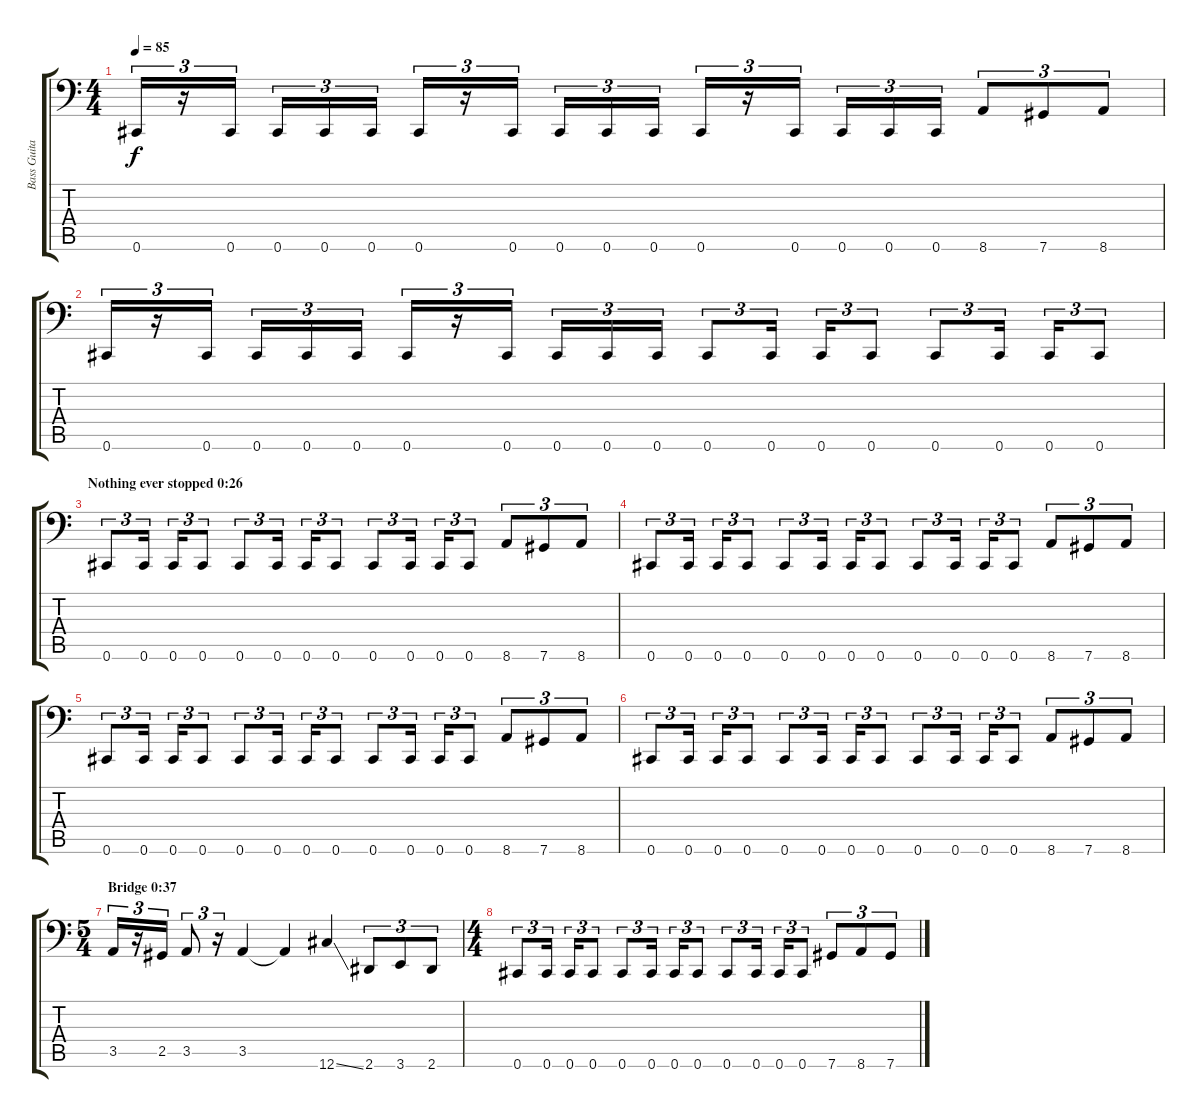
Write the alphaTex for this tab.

\track ("Bass Guitar" "Bass Guita") {instrument electricbasspick}
\staff {score tabs}
\tuning (Db3 Ab2 E2 B1 Gb1 Db1) {hide}
\ts (4 4)
\tempo 85
\clef f4
\ks c
0.6.16{tu (3 2) dy f} r.16{tu (3 2)} 0.6.16{tu (3 2)} 0.6.16{tu (3 2)} 0.6.16{tu (3 2)} 0.6.16{tu (3 2)} 0.6.16{tu (3 2)} r.16{tu (3 2)} 0.6.16{tu (3 2)} 0.6.16{tu (3 2)} 0.6.16{tu (3 2)} 0.6.16{tu (3 2)} 0.6.16{tu (3 2)} r.16{tu (3 2)} 0.6.16{tu (3 2)} 0.6.16{tu (3 2)} 0.6.16{tu (3 2)} 0.6.16{tu (3 2)} 8.6.8{tu (3 2)} 7.6.8{tu (3 2)} 8.6.8{tu (3 2)} |
0.6.16{tu (3 2)} r.16{tu (3 2)} 0.6.16{tu (3 2)} 0.6.16{tu (3 2)} 0.6.16{tu (3 2)} 0.6.16{tu (3 2)} 0.6.16{tu (3 2)} r.16{tu (3 2)} 0.6.16{tu (3 2)} 0.6.16{tu (3 2)} 0.6.16{tu (3 2)} 0.6.16{tu (3 2)} 0.6.8{tu (3 2)} 0.6.16{tu (3 2)} 0.6.16{tu (3 2)} 0.6.8{tu (3 2)} 0.6.8{tu (3 2)} 0.6.16{tu (3 2)} 0.6.16{tu (3 2)} 0.6.8{tu (3 2)} |
\section ("" "Nothing ever stopped 0:26")
0.6.8{tu (3 2)} 0.6.16{tu (3 2)} 0.6.16{tu (3 2)} 0.6.8{tu (3 2)} 0.6.8{tu (3 2)} 0.6.16{tu (3 2)} 0.6.16{tu (3 2)} 0.6.8{tu (3 2)} 0.6.8{tu (3 2)} 0.6.16{tu (3 2)} 0.6.16{tu (3 2)} 0.6.8{tu (3 2)} 8.6.8{tu (3 2)} 7.6.8{tu (3 2)} 8.6.8{tu (3 2)} |
0.6.8{tu (3 2)} 0.6.16{tu (3 2)} 0.6.16{tu (3 2)} 0.6.8{tu (3 2)} 0.6.8{tu (3 2)} 0.6.16{tu (3 2)} 0.6.16{tu (3 2)} 0.6.8{tu (3 2)} 0.6.8{tu (3 2)} 0.6.16{tu (3 2)} 0.6.16{tu (3 2)} 0.6.8{tu (3 2)} 8.6.8{tu (3 2)} 7.6.8{tu (3 2)} 8.6.8{tu (3 2)} |
0.6.8{tu (3 2)} 0.6.16{tu (3 2)} 0.6.16{tu (3 2)} 0.6.8{tu (3 2)} 0.6.8{tu (3 2)} 0.6.16{tu (3 2)} 0.6.16{tu (3 2)} 0.6.8{tu (3 2)} 0.6.8{tu (3 2)} 0.6.16{tu (3 2)} 0.6.16{tu (3 2)} 0.6.8{tu (3 2)} 8.6.8{tu (3 2)} 7.6.8{tu (3 2)} 8.6.8{tu (3 2)} |
0.6.8{tu (3 2)} 0.6.16{tu (3 2)} 0.6.16{tu (3 2)} 0.6.8{tu (3 2)} 0.6.8{tu (3 2)} 0.6.16{tu (3 2)} 0.6.16{tu (3 2)} 0.6.8{tu (3 2)} 0.6.8{tu (3 2)} 0.6.16{tu (3 2)} 0.6.16{tu (3 2)} 0.6.8{tu (3 2)} 8.6.8{tu (3 2)} 7.6.8{tu (3 2)} 8.6.8{tu (3 2)} |
\ts (5 4)
\section ("" "Bridge 0:37")
3.5.16{tu (3 2)} r.16{tu (3 2)} 2.5.16{tu (3 2)} 3.5.8{tu (3 2)} r.16{tu (3 2)} 3.5.4 3.5{t}.4 12.6{ss}.4 2.6.8{tu (3 2)} 3.6.8{tu (3 2)} 2.6.8{tu (3 2)} |
\ts (4 4)
0.6.8{tu (3 2)} 0.6.16{tu (3 2)} 0.6.16{tu (3 2)} 0.6.8{tu (3 2)} 0.6.8{tu (3 2)} 0.6.16{tu (3 2)} 0.6.16{tu (3 2)} 0.6.8{tu (3 2)} 0.6.8{tu (3 2)} 0.6.16{tu (3 2)} 0.6.16{tu (3 2)} 0.6.8{tu (3 2)} 7.6.8{tu (3 2)} 8.6.8{tu (3 2)} 7.6.8{tu (3 2)}
